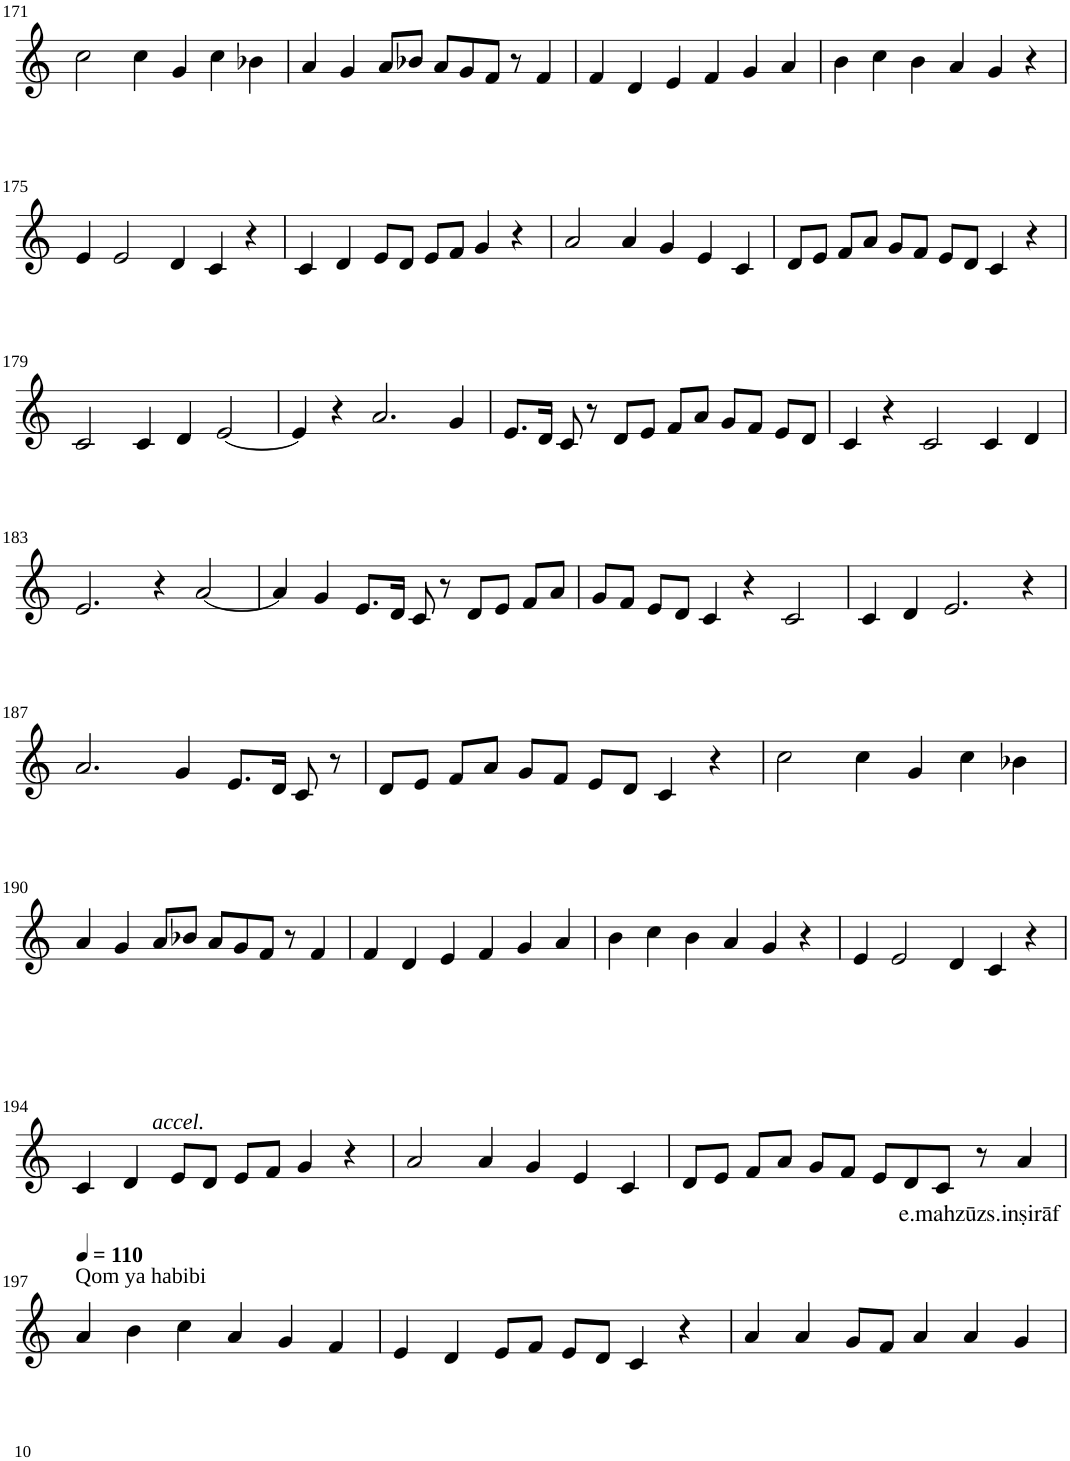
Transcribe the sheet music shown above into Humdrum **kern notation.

**kern	**text
*part1	*part1
*staff1	*staff1
*I"Violin	*
!!LO:PB:g=z
*clefG2	*
*k[]	*
*M6/4	*
=171	=171
2cc\	.
4cc\	.
4g/	.
4cc\	.
4b-X\	.
=172	=172
4a/	.
4g/	.
8a/L	.
8b-X/J	.
8a/L	.
8g/	.
8f/J	.
8r	.
4f/	.
=173	=173
4f/	.
4d/	.
4e/	.
4f/	.
4g/	.
4a/	.
=174	=174
4b\	.
4cc\	.
4b\	.
4a/	.
4g/	.
4r	.
!!LO:LB:g=z
=175	=175
4e/	.
2e/	.
4d/	.
4c/	.
4r	.
=176	=176
4c/	.
4d/	.
8e/L	.
8d/J	.
8e/L	.
8f/J	.
4g/	.
4r	.
=177	=177
2a/	.
4a/	.
4g/	.
4e/	.
4c/	.
=178	=178
8d/L	.
8e/J	.
8f/L	.
8a/J	.
8g/L	.
8f/J	.
8e/L	.
8d/J	.
4c/	.
4r	.
!!LO:LB:g=z
=179	=179
2c/	.
4c/	.
4d/	.
[2e/	.
=180	=180
4e/]	.
4r	.
2.a/	.
4g/	.
=181	=181
8.e/L	.
16d/Jk	.
8c/	.
8r	.
8d/L	.
8e/J	.
8f/L	.
8a/J	.
8g/L	.
8f/J	.
8e/L	.
8d/J	.
=182	=182
4c/	.
4r	.
2c/	.
4c/	.
4d/	.
!!LO:LB:g=z
=183	=183
2.e/	.
4r	.
[2a/	.
=184	=184
4a/]	.
4g/	.
8.e/L	.
16d/Jk	.
8c/	.
8r	.
8d/L	.
8e/J	.
8f/L	.
8a/J	.
=185	=185
8g/L	.
8f/J	.
8e/L	.
8d/J	.
4c/	.
4r	.
2c/	.
=186	=186
4c/	.
4d/	.
2.e/	.
4r	.
!!LO:LB:g=z
=187	=187
2.a/	.
4g/	.
8.e/L	.
16d/Jk	.
8c/	.
8r	.
=188	=188
8d/L	.
8e/J	.
8f/L	.
8a/J	.
8g/L	.
8f/J	.
8e/L	.
8d/J	.
4c/	.
4r	.
=189	=189
2cc\	.
4cc\	.
4g/	.
4cc\	.
4b-X\	.
!!LO:LB:g=z
=190	=190
4a/	.
4g/	.
!LO:TX:b:i:t=accel.	!
8a/L	.
8b-X/J	.
8a/L	.
8g/	.
8f/J	.
8r	.
4f/	.
=191	=191
4f/	.
4d/	.
4e/	.
4f/	.
4g/	.
4a/	.
=192	=192
4b\	.
4cc\	.
4b\	.
4a/	.
4g/	.
4r	.
=193	=193
4e/	.
2e/	.
4d/	.
4c/	.
4r	.
!!LO:LB:g=z
=194	=194
4c/	.
4d/	.
8e/L	.
8d/J	.
8e/L	.
8f/J	.
4g/	.
4r	.
=195	=195
2a/	.
4a/	.
4g/	.
4e/	.
4c/	.
=196	=196
8d/L	.
8e/J	.
8f/L	.
8a/J	.
8g/L	.
8f/J	.
8e/L	.
8d/	.
!	!LO:LY:b
8c/J	e.mahzūz
8r	.
!	!LO:LY:b
4a/	s.inṣirāf
!!LO:LB:g=z
=197	=197
*MM110	*
!LO:TX:a:t=Qom ya habibi	!
4a/	.
4b\	.
4cc\	.
4a/	.
4g/	.
4f/	.
=198	=198
4e/	.
4d/	.
8e/L	.
8f/J	.
8e/L	.
8d/J	.
4c/	.
4r	.
=199	=199
4a/	.
4a/	.
8g/L	.
8f/J	.
4a/	.
4a/	.
4g/	.
=	=
*-	*-
